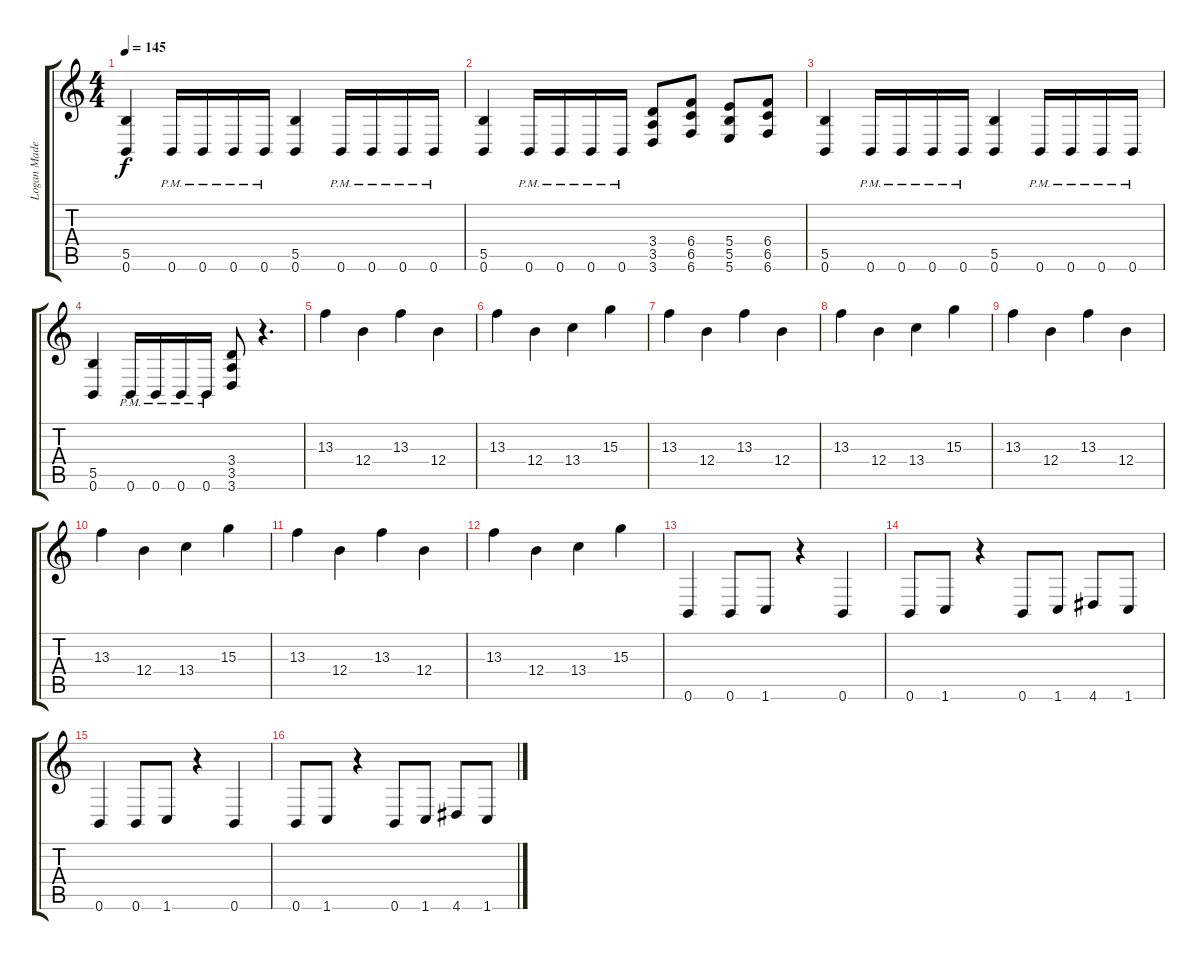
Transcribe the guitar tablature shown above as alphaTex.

\track ("Logan Mader" "Logan Made") {instrument distortionguitar}
\staff {score tabs}
\tuning (Db4 Ab3 E3 B2 Gb2 B1) {hide}
\ts (4 4)
\tempo 145
\clef g2
\ks c
(5.5 0.6).4{dy f} 0.6{pm}.16 0.6{pm}.16 0.6{pm}.16 0.6{pm}.16 (5.5 0.6).4 0.6{pm}.16 0.6{pm}.16 0.6{pm}.16 0.6{pm}.16 |
(5.5 0.6).4 0.6{pm}.16 0.6{pm}.16 0.6{pm}.16 0.6{pm}.16 (3.4 3.5 3.6).8 (6.4 6.5 6.6).8 (5.4 5.5 5.6).8 (6.4 6.5 6.6).8 |
(5.5 0.6).4 0.6{pm}.16 0.6{pm}.16 0.6{pm}.16 0.6{pm}.16 (5.5 0.6).4 0.6{pm}.16 0.6{pm}.16 0.6{pm}.16 0.6{pm}.16 |
(5.5 0.6).4 0.6{pm}.16 0.6{pm}.16 0.6{pm}.16 0.6{pm}.16 (3.4 3.5 3.6).8 r.4{d} |
13.3.4 12.4.4 13.3.4 12.4.4 |
13.3.4 12.4.4 13.4.4 15.3.4 |
13.3.4 12.4.4 13.3.4 12.4.4 |
13.3.4 12.4.4 13.4.4 15.3.4 |
13.3.4 12.4.4 13.3.4 12.4.4 |
13.3.4 12.4.4 13.4.4 15.3.4 |
13.3.4 12.4.4 13.3.4 12.4.4 |
13.3.4 12.4.4 13.4.4 15.3.4 |
0.6.4 0.6.8 1.6.8 r.4 0.6.4 |
0.6.8 1.6.8 r.4 0.6.8 1.6.8 4.6.8 1.6.8 |
0.6.4 0.6.8 1.6.8 r.4 0.6.4 |
0.6.8 1.6.8 r.4 0.6.8 1.6.8 4.6.8 1.6.8
